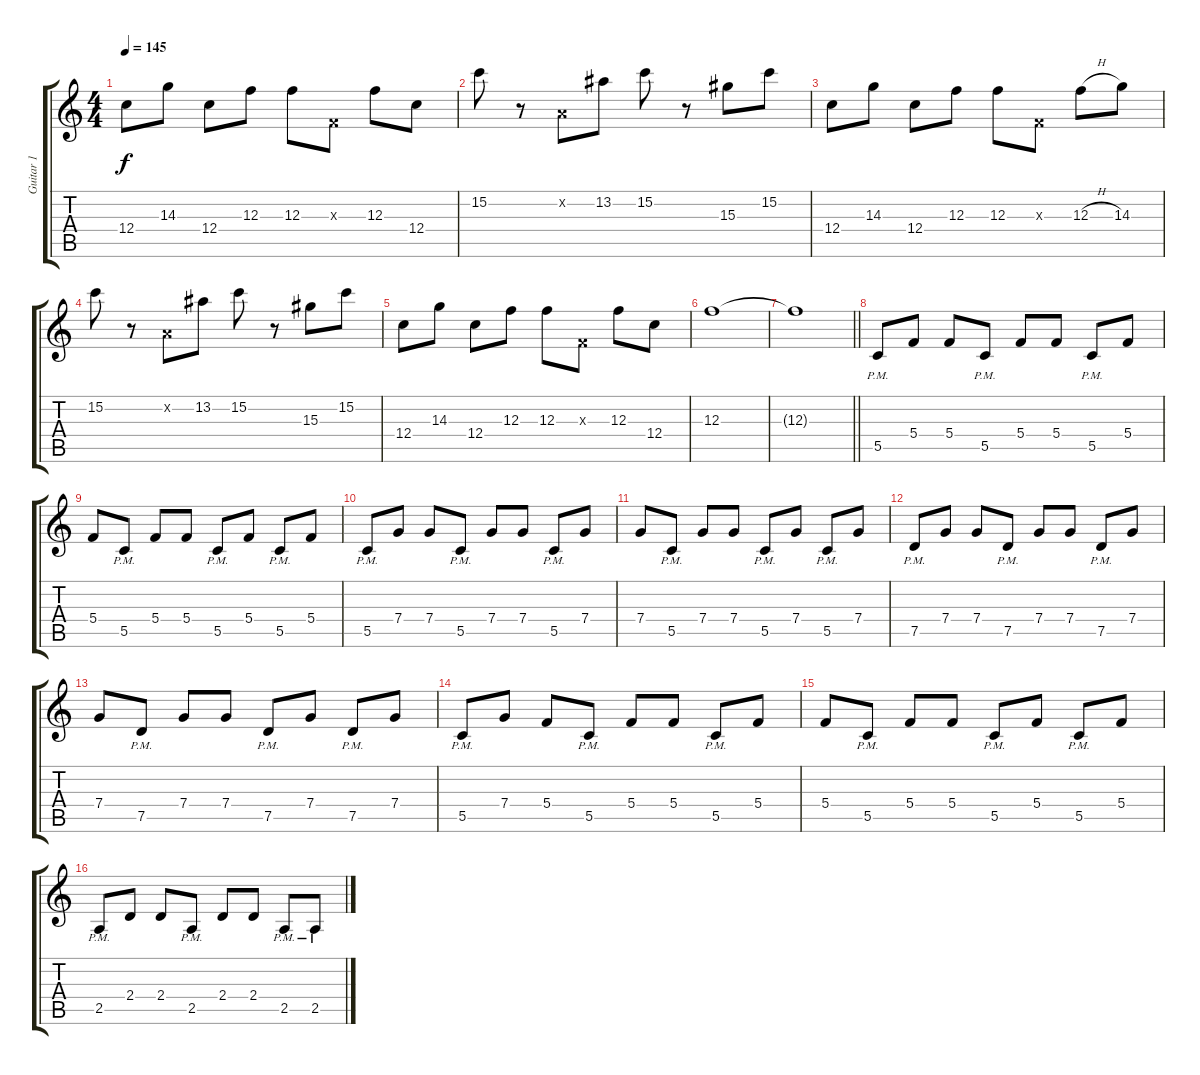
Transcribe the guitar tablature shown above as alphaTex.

\track ("Guitar 1" "Guitar 1") {instrument distortionguitar}
\staff {score tabs}
\tuning (D4 A3 F3 C3 G2 C2) {hide}
\ts (4 4)
\tempo 145
\clef g2
\ks c
12.4.8{dy f} 14.3.8 12.4.8 12.3.8 12.3.8 0.3{x}.8 12.3.8 12.4.8 |
15.2.8 r.8 0.2{x}.8 13.2.8 15.2.8 r.8 15.3.8 15.2.8 |
12.4.8 14.3.8 12.4.8 12.3.8 12.3.8 0.3{x}.8 12.3{h}.8 14.3.8 |
15.2.8 r.8 0.2{x}.8 13.2.8 15.2.8 r.8 15.3.8 15.2.8 |
12.4.8 14.3.8 12.4.8 12.3.8 12.3.8 0.3{x}.8 12.3.8 12.4.8 |
12.3.1 |
\barLineRight lightlight
12.3{t}.1 |
5.5{pm}.8{instrument electricguitarclean} 5.4.8 5.4.8 5.5{pm}.8 5.4.8 5.4.8 5.5{pm}.8 5.4.8 |
5.4.8 5.5{pm}.8 5.4.8 5.4.8 5.5{pm}.8 5.4.8 5.5{pm}.8 5.4.8 |
5.5{pm}.8 7.4.8 7.4.8 5.5{pm}.8 7.4.8 7.4.8 5.5{pm}.8 7.4.8 |
7.4.8 5.5{pm}.8 7.4.8 7.4.8 5.5{pm}.8 7.4.8 5.5{pm}.8 7.4.8 |
7.5{pm}.8 7.4.8 7.4.8 7.5{pm}.8 7.4.8 7.4.8 7.5{pm}.8 7.4.8 |
7.4.8 7.5{pm}.8 7.4.8 7.4.8 7.5{pm}.8 7.4.8 7.5{pm}.8 7.4.8 |
5.5{pm}.8 7.4.8 5.4.8 5.5{pm}.8 5.4.8 5.4.8 5.5{pm}.8 5.4.8 |
5.4.8 5.5{pm}.8 5.4.8 5.4.8 5.5{pm}.8 5.4.8 5.5{pm}.8 5.4.8 |
2.5{pm}.8 2.4.8 2.4.8 2.5{pm}.8 2.4.8 2.4.8 2.5{pm}.8 2.5{pm}.8
